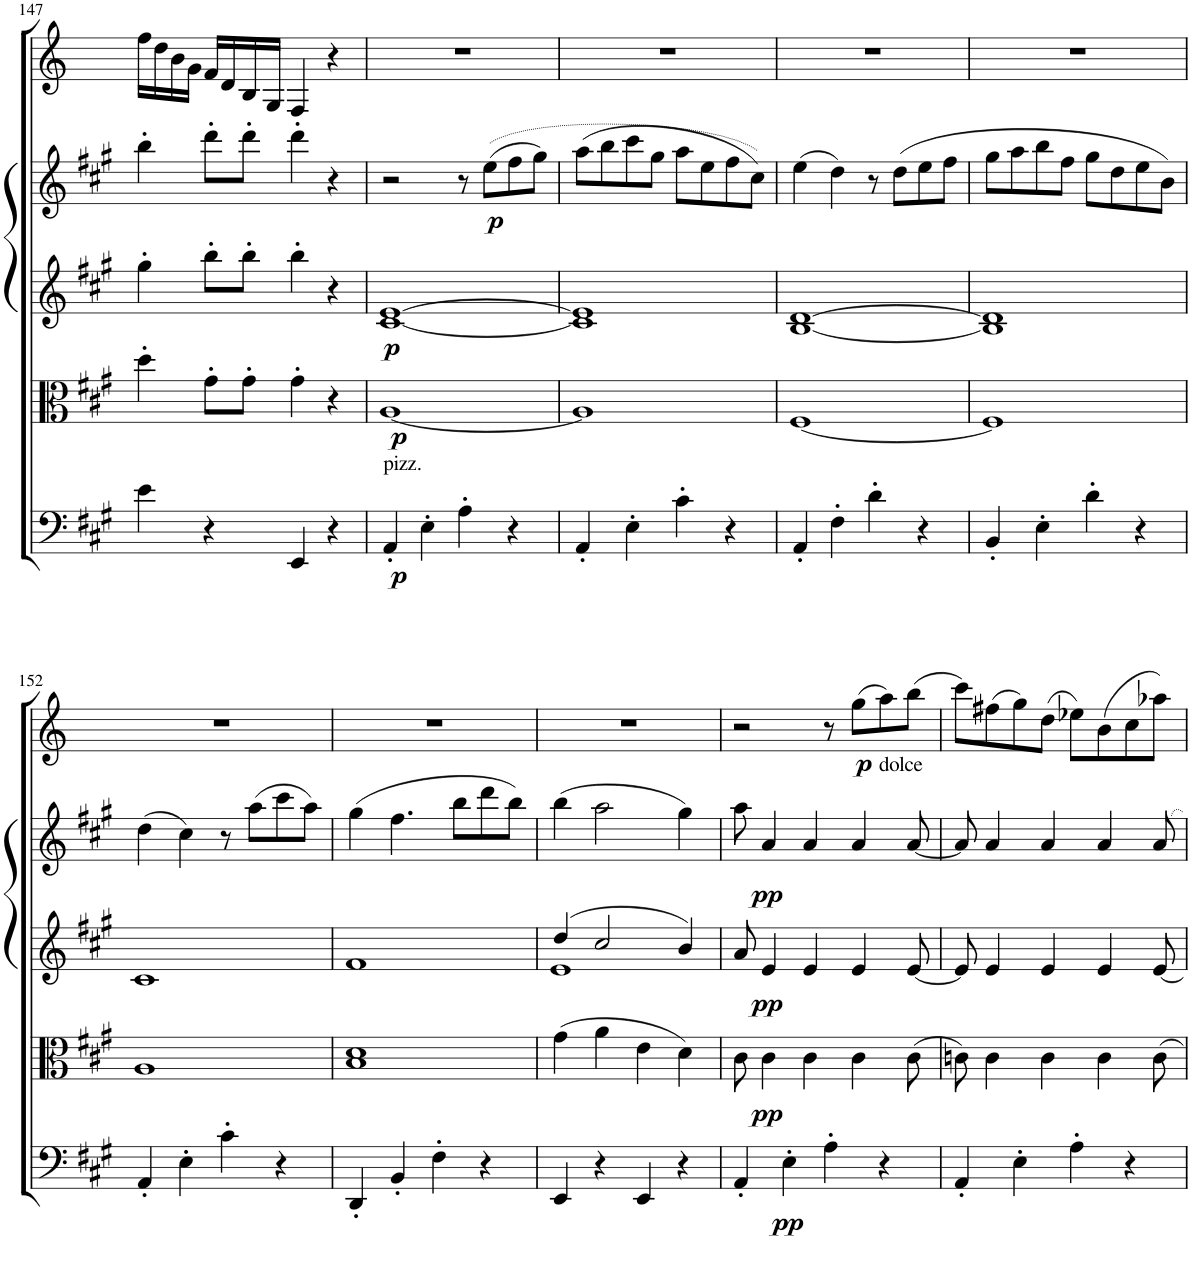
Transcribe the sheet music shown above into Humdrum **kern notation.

**kern	**dynam	**kern	**dynam	**kern	**dynam	**kern	**dynam	**kern	**dynam
*part5	*part5	*part4	*part4	*part3	*part3	*part2	*part2	*part1	*part1
*staff5	*staff5	*staff4	*staff4	*staff3	*staff3	*staff2	*staff2	*staff1	*staff1
*I"Violoncello	*	*I"Viola	*	*I"Violino II	*	*I"Violino I	*	*I"Clarinetto in La/A	*
*I'Vc	*	*I'Vla	*	*I'Vln	*	*I'Vln	*	*I'Cl	*
!!LO:PB:g=z
*clefF4	*	*clefC3	*	*clefG2	*	*clefG2	*	*clefG2	*
*	*	*	*	*	*	*	*	*Trd2c3	*
*k[f#c#g#]	*	*k[f#c#g#]	*	*k[f#c#g#]	*	*k[f#c#g#]	*	*k[]	*
*M4/4	*	*M4/4	*	*M4/4	*	*M4/4	*	*M4/4	*
*met(c)	*	*met(c)	*	*met(c)	*	*met(c)	*	*met(c)	*
=147	=147	=147	=147	=147	=147	=147	=147	=147	=147
4e\	.	4dd'\	.	4gg#'\	.	4bb'\	.	16ff\LL	.
.	.	.	.	.	.	.	.	16dd\	.
.	.	.	.	.	.	.	.	16b\	.
.	.	.	.	.	.	.	.	16g\JJ	.
4r	.	8g#'\L	.	8bb'\L	.	8ddd'\L	.	16f/LL	.
.	.	.	.	.	.	.	.	16d/	.
.	.	8g#'\J	.	8bb'\J	.	8ddd'\J	.	16B/	.
.	.	.	.	.	.	.	.	16G/JJ	.
4EE/	.	4g#'\	.	4bb'\	.	4ddd'\	.	4F/	.
4r	.	4r	.	4r	.	4r	.	4r	.
=148	=148	=148	=148	=148	=148	=148	=148	=148	=148
!LO:TX:a:t=pizz.	!	!	!	!	!	!	!	!	!
!	!LO:DY:b	!	!LO:DY:b	!	!LO:DY:b	!	!	!	!
4AA'/	p	[1A	p	[1c# [1e	p	2r	.	1r	.
4E'\	.	.	.	.	.	.	.	.	.
4A'\	.	.	.	.	.	8r	.	.	.
!	!	!	!	!	!	!	!LO:DY:b	!	!
.	.	.	.	.	.	((8ee\L	p	.	.
4r	.	.	.	.	.	8ff#\	.	.	.
.	.	.	.	.	.	8gg#\J)	.	.	.
=149	=149	=149	=149	=149	=149	=149	=149	=149	=149
4AA'/	.	1A]	.	1c#] 1e]	.	(8aa\L	.	1r	.
.	.	.	.	.	.	8bb\	.	.	.
4E'\	.	.	.	.	.	8ccc#\	.	.	.
.	.	.	.	.	.	8gg#\J	.	.	.
4c#'\	.	.	.	.	.	8aa\L	.	.	.
.	.	.	.	.	.	8ee\	.	.	.
4r	.	.	.	.	.	8ff#\	.	.	.
.	.	.	.	.	.	8cc#\J))	.	.	.
=150	=150	=150	=150	=150	=150	=150	=150	=150	=150
4AA'/	.	[1F#	.	[1B [1d	.	(4ee\	.	1r	.
4F#'\	.	.	.	.	.	4dd\)	.	.	.
4d'\	.	.	.	.	.	8r	.	.	.
.	.	.	.	.	.	(8dd\L	.	.	.
4r	.	.	.	.	.	8ee\	.	.	.
.	.	.	.	.	.	8ff#\J	.	.	.
=151	=151	=151	=151	=151	=151	=151	=151	=151	=151
4BB'/	.	1F#]	.	1B] 1d]	.	8gg#\L	.	1r	.
.	.	.	.	.	.	8aa\	.	.	.
4E'\	.	.	.	.	.	8bb\	.	.	.
.	.	.	.	.	.	8ff#\J	.	.	.
4d'\	.	.	.	.	.	8gg#\L	.	.	.
.	.	.	.	.	.	8dd\	.	.	.
4r	.	.	.	.	.	8ee\	.	.	.
.	.	.	.	.	.	8b\J)	.	.	.
!!LO:LB:g=z
=152	=152	=152	=152	=152	=152	=152	=152	=152	=152
4AA'/	.	1A	.	1c#	.	(4dd\	.	1r	.
4E'\	.	.	.	.	.	4cc#\)	.	.	.
4c#'\	.	.	.	.	.	8r	.	.	.
.	.	.	.	.	.	(8aa\L	.	.	.
4r	.	.	.	.	.	8ccc#\	.	.	.
.	.	.	.	.	.	8aa\J)	.	.	.
=153	=153	=153	=153	=153	=153	=153	=153	=153	=153
4DD'/	.	1B 1d	.	1f#	.	(4gg#\	.	1r	.
4BB'/	.	.	.	.	.	4.ff#\	.	.	.
4F#'\	.	.	.	.	.	.	.	.	.
.	.	.	.	.	.	8bb\L	.	.	.
4r	.	.	.	.	.	8ddd\	.	.	.
.	.	.	.	.	.	8bb\J)	.	.	.
=154	=154	=154	=154	=154	=154	=154	=154	=154	=154
*	*	*	*	*^	*	*	*	*	*
4EE/	.	(4g#\	.	(4dd/	1e	.	(4bb\	.	1r	.
4r	.	4a\	.	2cc#/	.	.	2aa\	.	.	.
4EE/	.	4e\	.	.	.	.	.	.	.	.
4r	.	4d\)	.	4b/)	.	.	4gg#\)	.	.	.
*	*	*	*	*v	*v	*	*	*	*	*
=155	=155	=155	=155	=155	=155	=155	=155	=155	=155
4AA'/	.	8c#\	.	8a/	.	8aa\	.	2r	.
!	!	!	!LO:DY:b	!	!LO:DY:b	!	!LO:DY:b	!	!
.	.	4c#\	pp	4e/	pp	4a/	pp	.	.
!	!LO:DY:b	!	!	!	!	!	!	!	!
4E'\	pp	.	.	.	.	.	.	.	.
.	.	4c#\	.	4e/	.	4a/	.	.	.
4A'\	.	.	.	.	.	.	.	8r	.
!	!	!	!	!	!	!	!	!	!LO:DY:b
.	.	4c#\	.	4e/	.	4a/	.	(8gg\L	p
!	!	!	!	!	!	!	!	!LO:TX:b:t=dolce	!
4r	.	.	.	.	.	.	.	8aa\)	.
.	.	(8c#\	.	[8e/	.	[8a/	.	(8bb\J	.
=156	=156	=156	=156	=156	=156	=156	=156	=156	=156
4AA'/	.	8cn\)	.	8e/]	.	8a/]	.	8ccc\L)	.
.	.	4c\	.	4e/	.	4a/	.	(8ff#X\	.
4E'\	.	.	.	.	.	.	.	8gg\)	.
.	.	4c\	.	4e/	.	4a/	.	(8dd\J	.
4A'\	.	.	.	.	.	.	.	8ee-X\L)	.
.	.	4c\	.	4e/	.	4a/	.	(8b\	.
4r	.	.	.	.	.	.	.	8cc\	.
.	.	8c\	.	[8e/	.	8a/	.	8aa-X\J)	.
=	=	=	=	=	=	=	=	=	=
*-	*-	*-	*-	*-	*-	*-	*-	*-	*-
